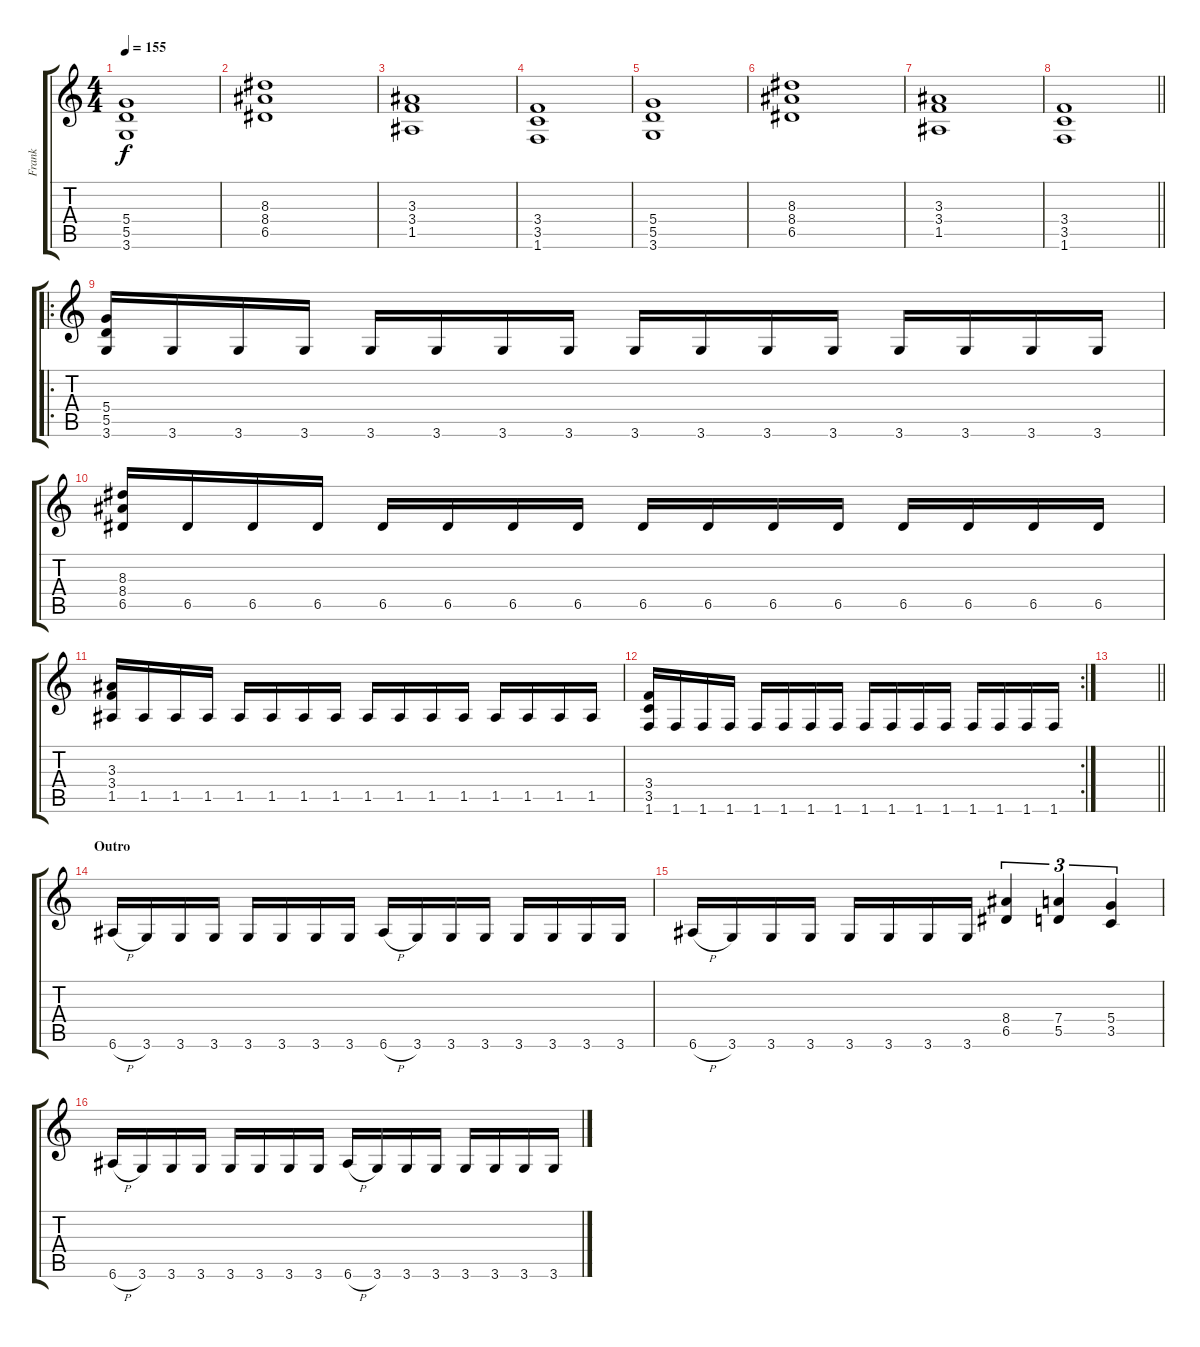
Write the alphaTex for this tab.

\track ("Frank" "Frank") {instrument distortionguitar}
\staff {score tabs}
\tuning (E4 B3 G3 D3 A2 E2) {hide}
\ts (4 4)
\tempo 155
\clef g2
\ks c
(5.4 5.5 3.6).1{dy f} |
(8.3 8.4 6.5).1 |
(3.3 3.4 1.5).1 |
(3.4 3.5 1.6).1 |
(5.4 5.5 3.6).1 |
(8.3 8.4 6.5).1 |
(3.3 3.4 1.5).1 |
\barLineRight lightlight
(3.4 3.5 1.6).1 |
\ro
(5.4 5.5 3.6).16 3.6.16 3.6.16 3.6.16 3.6.16 3.6.16 3.6.16 3.6.16 3.6.16 3.6.16 3.6.16 3.6.16 3.6.16 3.6.16 3.6.16 3.6.16 |
(8.3 8.4 6.5).16 6.5.16 6.5.16 6.5.16 6.5.16 6.5.16 6.5.16 6.5.16 6.5.16 6.5.16 6.5.16 6.5.16 6.5.16 6.5.16 6.5.16 6.5.16 |
(3.3 3.4 1.5).16 1.5.16 1.5.16 1.5.16 1.5.16 1.5.16 1.5.16 1.5.16 1.5.16 1.5.16 1.5.16 1.5.16 1.5.16 1.5.16 1.5.16 1.5.16 |
\rc 2
(3.4 3.5 1.6).16 1.6.16 1.6.16 1.6.16 1.6.16 1.6.16 1.6.16 1.6.16 1.6.16 1.6.16 1.6.16 1.6.16 1.6.16 1.6.16 1.6.16 1.6.16 |
\barLineRight lightlight
|
\section ("" "Outro")
6.6{h}.16 3.6.16 3.6.16 3.6.16 3.6.16 3.6.16 3.6.16 3.6.16 6.6{h}.16 3.6.16 3.6.16 3.6.16 3.6.16 3.6.16 3.6.16 3.6.16 |
6.6{h}.16 3.6.16 3.6.16 3.6.16 3.6.16 3.6.16 3.6.16 3.6.16 (8.4 6.5).4{tu (3 2)} (7.4 5.5).4{tu (3 2)} (5.4 3.5).4{tu (3 2)} |
6.6{h}.16 3.6.16 3.6.16 3.6.16 3.6.16 3.6.16 3.6.16 3.6.16 6.6{h}.16 3.6.16 3.6.16 3.6.16 3.6.16 3.6.16 3.6.16 3.6.16
